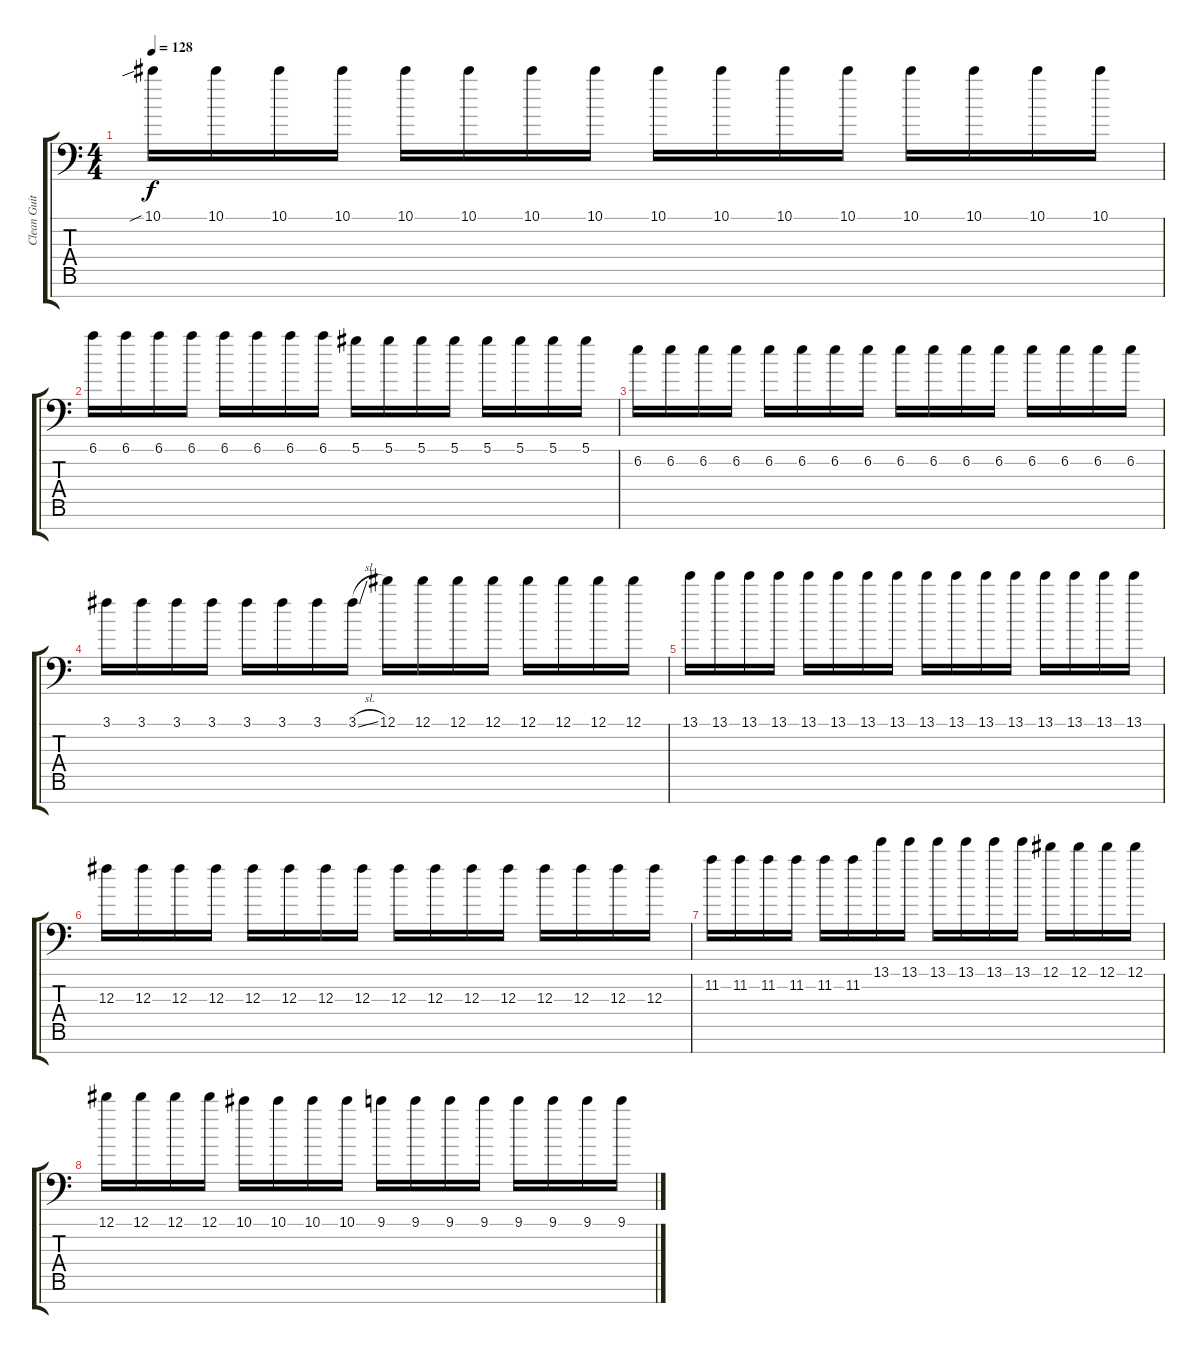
\track ("Clean Guitar 2" "Clean Guit") {instrument electricguitarjazz}
\staff {score tabs}
\tuning (Eb4 Bb3 Gb3 Db3 Ab2 Eb2 Ab1) {hide}
\ts (4 4)
\tempo 128
\clef f4
\ks c
10.1{sib}.16{dy f} 10.1.16 10.1.16 10.1.16 10.1.16 10.1.16 10.1.16 10.1.16 10.1.16 10.1.16 10.1.16 10.1.16 10.1.16 10.1.16 10.1.16 10.1.16 |
6.1.16 6.1.16 6.1.16 6.1.16 6.1.16 6.1.16 6.1.16 6.1.16 5.1.16 5.1.16 5.1.16 5.1.16 5.1.16 5.1.16 5.1.16 5.1.16 |
6.2.16 6.2.16 6.2.16 6.2.16 6.2.16 6.2.16 6.2.16 6.2.16 6.2.16 6.2.16 6.2.16 6.2.16 6.2.16 6.2.16 6.2.16 6.2.16 |
3.1.16 3.1.16 3.1.16 3.1.16 3.1.16 3.1.16 3.1.16 3.1{sl}.16 12.1.16 12.1.16 12.1.16 12.1.16 12.1.16 12.1.16 12.1.16 12.1.16 |
13.1.16 13.1.16 13.1.16 13.1.16 13.1.16 13.1.16 13.1.16 13.1.16 13.1.16 13.1.16 13.1.16 13.1.16 13.1.16 13.1.16 13.1.16 13.1.16 |
12.3.16 12.3.16 12.3.16 12.3.16 12.3.16 12.3.16 12.3.16 12.3.16 12.3.16 12.3.16 12.3.16 12.3.16 12.3.16 12.3.16 12.3.16 12.3.16 |
11.2.16 11.2.16 11.2.16 11.2.16 11.2.16 11.2.16 13.1.16 13.1.16 13.1.16 13.1.16 13.1.16 13.1.16 12.1.16 12.1.16 12.1.16 12.1.16 |
12.1.16 12.1.16 12.1.16 12.1.16 10.1.16 10.1.16 10.1.16 10.1.16 9.1.16 9.1.16 9.1.16 9.1.16 9.1.16 9.1.16 9.1.16 9.1.16
